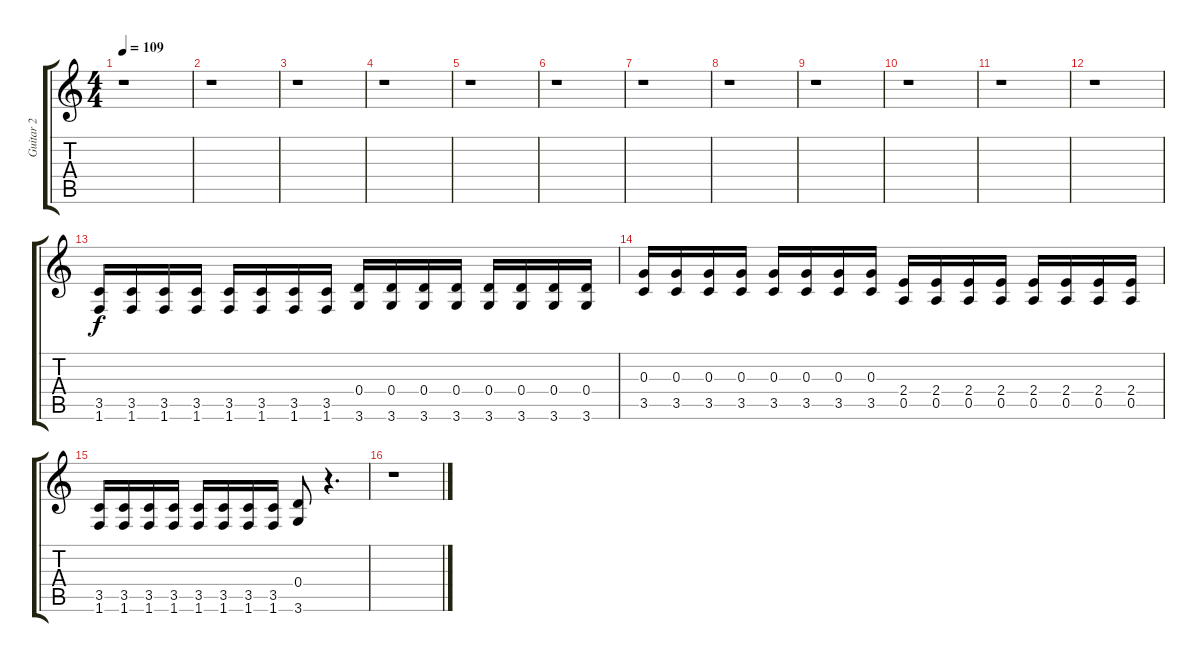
\track ("Guitar 2" "Guitar 2") {instrument overdrivenguitar}
\staff {score tabs}
\tuning (E4 B3 G3 D3 A2 E2) {hide}
\ts (4 4)
\tempo 109
\clef g2
\ks c
r.1{dy f} |
r.1 |
r.1 |
r.1 |
r.1 |
r.1 |
r.1 |
r.1 |
r.1 |
r.1 |
r.1 |
r.1 |
(3.5 1.6).16 (3.5 1.6).16 (3.5 1.6).16 (3.5 1.6).16 (3.5 1.6).16 (3.5 1.6).16 (3.5 1.6).16 (3.5 1.6).16 (0.4 3.6).16 (0.4 3.6).16 (0.4 3.6).16 (0.4 3.6).16 (0.4 3.6).16 (0.4 3.6).16 (0.4 3.6).16 (0.4 3.6).16 |
(0.3 3.5).16 (0.3 3.5).16 (0.3 3.5).16 (0.3 3.5).16 (0.3 3.5).16 (0.3 3.5).16 (0.3 3.5).16 (0.3 3.5).16 (2.4 0.5).16 (2.4 0.5).16 (2.4 0.5).16 (2.4 0.5).16 (2.4 0.5).16 (2.4 0.5).16 (2.4 0.5).16 (2.4 0.5).16 |
(3.5 1.6).16 (3.5 1.6).16 (3.5 1.6).16 (3.5 1.6).16 (3.5 1.6).16 (3.5 1.6).16 (3.5 1.6).16 (3.5 1.6).16 (0.4 3.6).8 r.4{d} |
r.1
